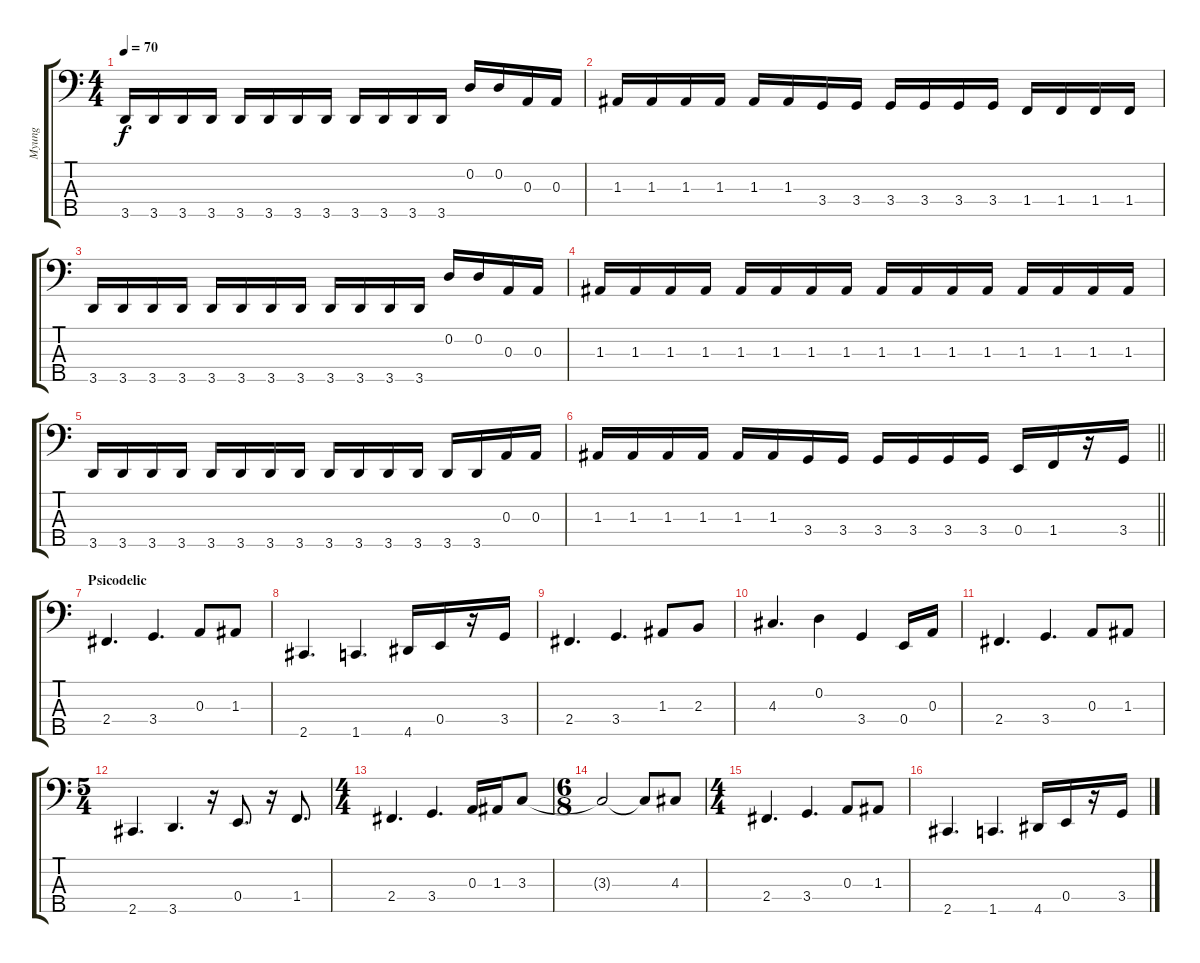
\track ("Myung" "Myung") {instrument electricbassfinger}
\staff {score tabs}
\tuning (G2 D2 A1 E1 B0) {hide}
\ts (4 4)
\tempo 70
\clef f4
\ks c
3.5.16{dy f} 3.5.16 3.5.16 3.5.16 3.5.16 3.5.16 3.5.16 3.5.16 3.5.16 3.5.16 3.5.16 3.5.16 0.2.16 0.2.16 0.3.16 0.3.16 |
1.3.16 1.3.16 1.3.16 1.3.16 1.3.16 1.3.16 3.4.16 3.4.16 3.4.16 3.4.16 3.4.16 3.4.16 1.4.16 1.4.16 1.4.16 1.4.16 |
3.5.16 3.5.16 3.5.16 3.5.16 3.5.16 3.5.16 3.5.16 3.5.16 3.5.16 3.5.16 3.5.16 3.5.16 0.2.16 0.2.16 0.3.16 0.3.16 |
1.3.16 1.3.16 1.3.16 1.3.16 1.3.16 1.3.16 1.3.16 1.3.16 1.3.16 1.3.16 1.3.16 1.3.16 1.3.16 1.3.16 1.3.16 1.3.16 |
3.5.16 3.5.16 3.5.16 3.5.16 3.5.16 3.5.16 3.5.16 3.5.16 3.5.16 3.5.16 3.5.16 3.5.16 3.5.16 3.5.16 0.3.16 0.3.16 |
\barLineRight lightlight
1.3.16 1.3.16 1.3.16 1.3.16 1.3.16 1.3.16 3.4.16 3.4.16 3.4.16 3.4.16 3.4.16 3.4.16 0.4.16 1.4.16 r.16 3.4.16 |
\section ("" "Psicodelic")
2.4.4{d instrument distortionguitar} 3.4.4{d} 0.3.8 1.3.8 |
2.5.4{d} 1.5.4{d} 4.5.16 0.4.16 r.16 3.4.16 |
2.4.4{d} 3.4.4{d} 1.3.8 2.3.8 |
4.3.4{d} 0.2.4 3.4.4 0.4.16 0.3.16 |
2.4.4{d} 3.4.4{d} 0.3.8 1.3.8 |
\ts (5 4)
2.5.4{d} 3.5.4{d} r.16 0.4.8{d} r.16 1.4.8{d} |
\ts (4 4)
2.4.4{d} 3.4.4{d} 0.3.16 1.3.16 3.3.8 |
\ts (6 8)
3.3{t}.2 3.3{t}.8 4.3.8 |
\ts (4 4)
2.4.4{d} 3.4.4{d} 0.3.8 1.3.8 |
2.5.4{d} 1.5.4{d} 4.5.16 0.4.16 r.16 3.4.16
